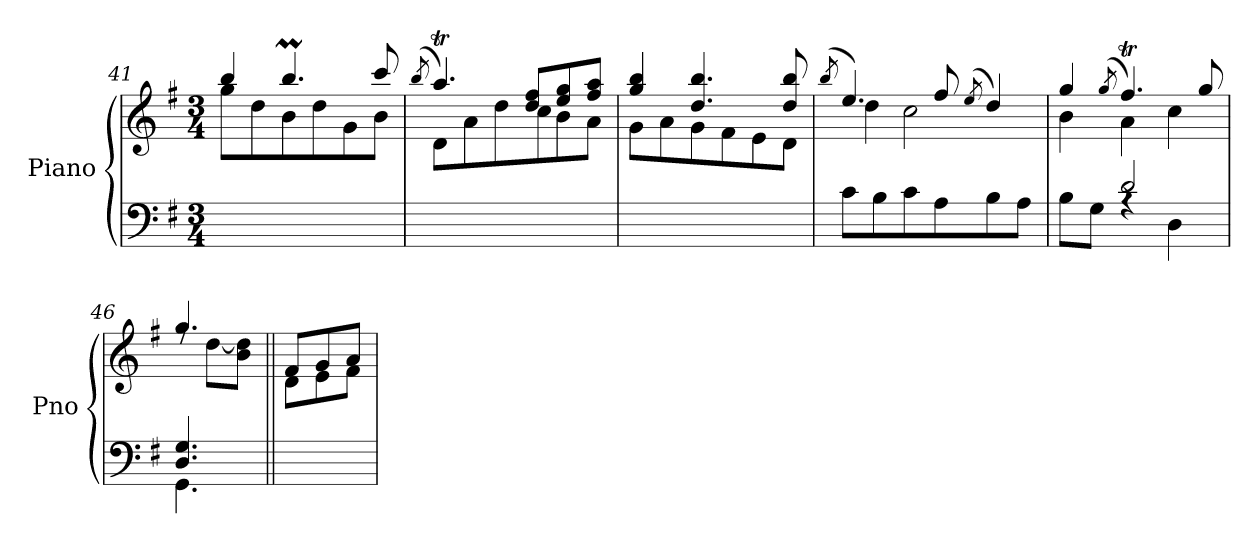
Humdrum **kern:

**kern	**kern
*part1	*part1
*staff2	*staff1
*I"Piano	*
*I'Pno	*
*clefF4	*clefG2
*k[f#]	*k[f#]
*M3/4	*M3/4
=41	=41
*	*^
2.ryy	4bb/	8gg\L
.	.	8dd\
.	4.bbm/	8b\
.	.	8dd\
.	.	8g\
.	8ccc/	8b\J
=42	=42	=42
.	(<8qbb/	.
2.ryy	4.aaT/)	8d\L
.	.	8a\
.	.	8dd\
.	8dd/ 8ff#/L	8cc\
.	8ee/ 8gg/	8b\
.	8ff#/ 8aa/J	8a\J
=43	=43	=43
2.ryy	4gg/ 4bb/	8g\L
.	.	8a\
.	4.dd/ 4.bb/	8g\
.	.	8f#\
.	.	8e\
.	8dd/ 8bb/	8d\J
=44	=44	=44
.	(<8qbb/	.
8c\L	4.ee/)	4dd\
8B\	.	.
8c\	.	2cc\
8A\	8ff#/	.
.	(<8qee/	.
8B\	4dd/)	.
8A\J	.	.
!!LO:LB:g=z	!!
=45	=45	=45
*^	*	*
8B\L	4ryy	4gg/	4b\
8G\J	.	.	.
.	.	(<8qgg/	.
2d/	4rA	4.ff#t/)	4a\
.	4D\	.	4cc\
.	.	8gg/	.
=46	=46	=46	=46
4.D/ 4.G/	4.GG\	4.gg/	8rff
.	.	.	[8dd\L
.	.	.	8b\ 8dd\]J
*v	*v	*	*
=46X2||	=46X2||	=46X2||
4.ryy	8f#/L	8d\L
.	8g/	8e\
.	8a/J	8f#\J
*	*v	*v
=	=
*-	*-
